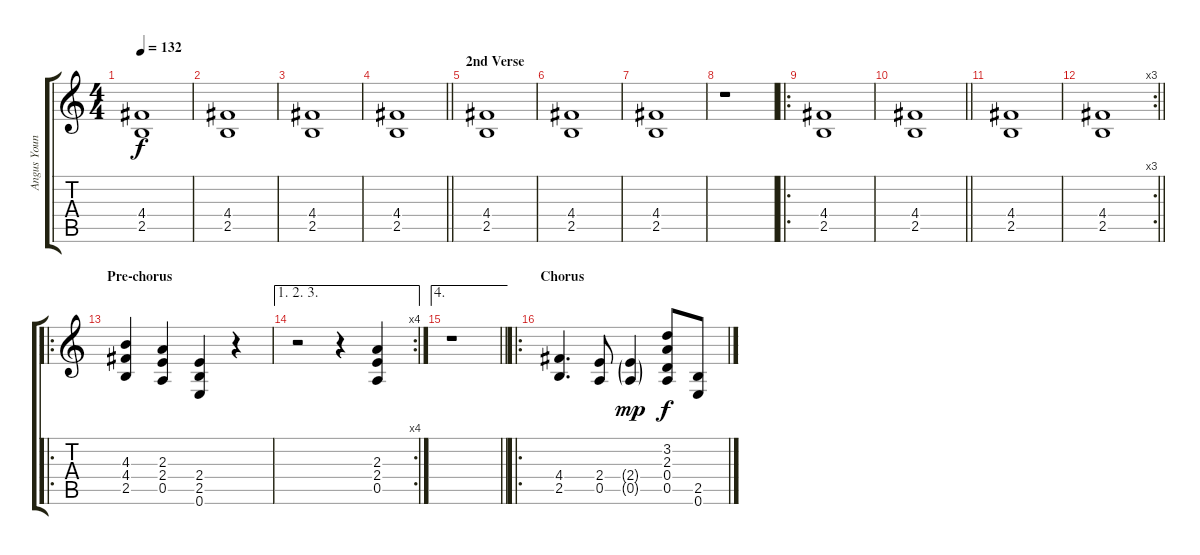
\track ("Angus Young" "Angus Youn") {solo instrument distortionguitar}
\staff {score tabs}
\tuning (E4 B3 G3 D3 A2 E2) {hide}
\ts (4 4)
\tempo 132
\clef g2
\ks c
(4.4 2.5).1{dy f} |
(4.4 2.5).1 |
(4.4 2.5).1 |
\barLineRight lightlight
(4.4 2.5).1 |
\section ("" "2nd Verse")
(4.4 2.5).1 |
(4.4 2.5).1 |
(4.4 2.5).1 |
r.1 |
\ro
(4.4 2.5).1 |
\barLineRight lightlight
(4.4 2.5).1 |
(4.4 2.5).1 |
\rc 3
\barLineRight lightlight
(4.4 2.5).1 |
\ro
\section ("" "Pre-chorus")
(4.3 4.4 2.5).4 (2.3 2.4 0.5).4 (2.4 2.5 0.6).4 r.4 |
\ae (1 2 3)
\rc 4
r.2 r.4 (2.3 2.4 0.5).4 |
\ae 4
\barLineRight lightlight
r.1 |
\ro
\section ("" "Chorus")
(4.4 2.5).4{d} (2.4 0.5).8 (2.4{g} 0.5{g}).4{dy mp} (3.2 2.3 0.4 0.5).8{dy f} (2.5 0.6).8
